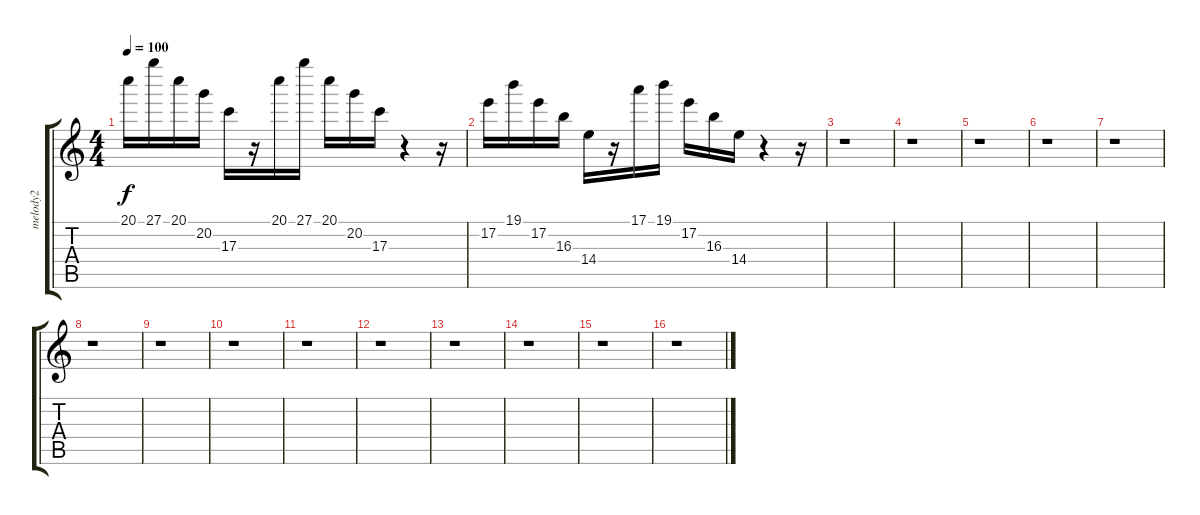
\track ("melody2" "melody2") {instrument fretlessbass}
\staff {score tabs}
\tuning (E4 B3 G3 D3 A2 E2) {hide}
\ts (4 4)
\tempo 100
\clef g2
\ks c
20.1.16{dy f} 27.1.16 20.1.16 20.2.16 17.3.16 r.16 20.1.16 27.1.16 20.1.16 20.2.16 17.3.16 r.4 r.16 |
17.2.16 19.1.16 17.2.16 16.3.16 14.4.16 r.16 17.1.16 19.1.16 17.2.16 16.3.16 14.4.16 r.4 r.16 |
r.1 |
r.1 |
r.1 |
r.1 |
r.1 |
r.1 |
r.1 |
r.1 |
r.1 |
r.1 |
r.1 |
r.1 |
r.1 |
r.1
